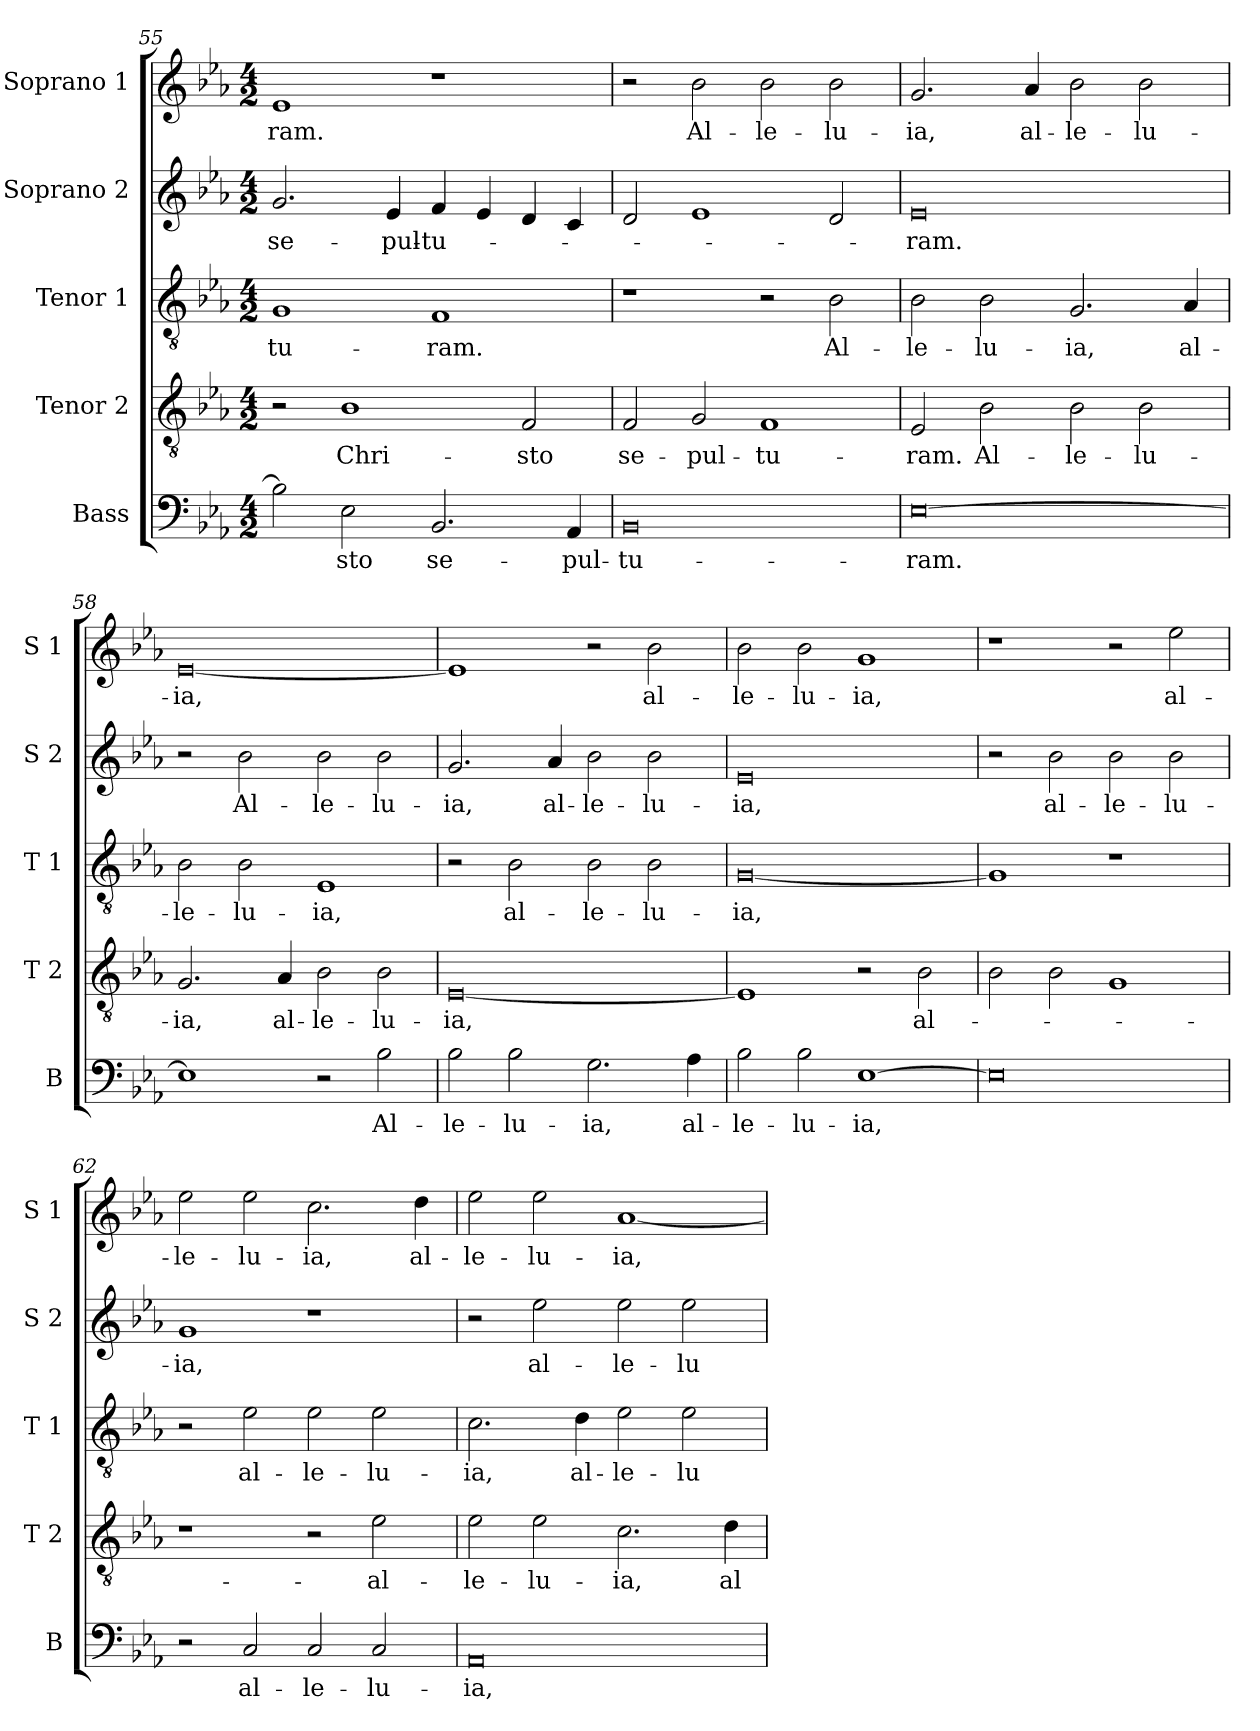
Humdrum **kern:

**kern	**text	**kern	**text	**kern	**text	**kern	**text	**kern	**text
*part5	*part5	*part4	*part4	*part3	*part3	*part2	*part2	*part1	*part1
*staff5	*staff5	*staff4	*staff4	*staff3	*staff3	*staff2	*staff2	*staff1	*staff1
*I"Bass	*	*I"Tenor 2	*	*I"Tenor 1	*	*I"Soprano 2	*	*I"Soprano 1	*
*I'B	*	*I'T 2	*	*I'T 1	*	*I'S 2	*	*I'S 1	*
*clefF4	*	*clefGv2	*	*clefGv2	*	*clefG2	*	*clefG2	*
*k[b-e-a-]	*	*k[b-e-a-]	*	*k[b-e-a-]	*	*k[b-e-a-]	*	*k[b-e-a-]	*
*E-:	*	*E-:	*	*E-:	*	*E-:	*	*E-:	*
*M4/2	*	*M4/2	*	*M4/2	*	*M4/2	*	*M4/2	*
=55	=55	=55	=55	=55	=55	=55	=55	=55	=55
!	!	!	!	!	!LO:LY:b	!	!LO:LY:b	!	!LO:LY:b
2B-\]	.	2r	.	1G	-tu-	2.g/	se-	1e-	-ram.
!	!LO:LY:b	!	!LO:LY:b	!	!	!	!	!	!
2E-\	-sto	1B-	Chri-	.	.	.	.	.	.
!	!	!	!	!	!	!	!LO:LY:b	!	!
.	.	.	.	.	.	4e-/	-pul-	.	.
!	!LO:LY:b	!	!	!	!LO:LY:b	!	!LO:LY:b	!	!
2.BB-/	se-	.	.	1F	-ram.	4f/	-tu-	1r	.
.	.	.	.	.	.	4e-/	.	.	.
!	!	!	!LO:LY:b	!	!	!	!	!	!
.	.	2F/	-sto	.	.	4d/	.	.	.
!	!LO:LY:b	!	!	!	!	!	!	!	!
4AA-/	-pul-	.	.	.	.	4c/	.	.	.
!!LO:PB:g=z
=56	=56	=56	=56	=56	=56	=56	=56	=56	=56
!	!LO:LY:b	!	!LO:LY:b	!	!	!	!	!	!
0BB-	-tu-	2F/	se-	1r	.	2d/	.	2r	.
!	!	!	!LO:LY:b	!	!	!	!	!	!LO:LY:b
.	.	2G/	-pul-	.	.	1e-	.	2b-\	Al-
!	!	!	!LO:LY:b	!	!	!	!	!	!LO:LY:b
.	.	1F	-tu-	2r	.	.	.	2b-\	-le-
!	!	!	!	!	!LO:LY:b	!	!	!	!LO:LY:b
.	.	.	.	2B-\	Al-	2d/	.	2b-\	-lu-
=57	=57	=57	=57	=57	=57	=57	=57	=57	=57
!	!LO:LY:b	!	!LO:LY:b	!	!LO:LY:b	!	!LO:LY:b	!	!LO:LY:b
[0E-	-ram.	2E-/	-ram.	2B-\	-le-	0e-	-ram.	2.g/	-ia,
!	!	!	!LO:LY:b	!	!LO:LY:b	!	!	!	!
.	.	2B-\	Al-	2B-\	-lu-	.	.	.	.
!	!	!	!	!	!	!	!	!	!LO:LY:b
.	.	.	.	.	.	.	.	4a-/	al-
!	!	!	!LO:LY:b	!	!LO:LY:b	!	!	!	!LO:LY:b
.	.	2B-\	-le-	2.G/	-ia,	.	.	2b-\	-le-
!	!	!	!LO:LY:b	!	!	!	!	!	!LO:LY:b
.	.	2B-\	-lu-	.	.	.	.	2b-\	-lu-
!	!	!	!	!	!LO:LY:b	!	!	!	!
.	.	.	.	4A-/	al-	.	.	.	.
=58	=58	=58	=58	=58	=58	=58	=58	=58	=58
!	!	!	!LO:LY:b	!	!LO:LY:b	!	!	!	!LO:LY:b
1E-]	.	2.G/	-ia,	2B-\	-le-	2r	.	[0e-	-ia,
!	!	!	!	!	!LO:LY:b	!	!LO:LY:b	!	!
.	.	.	.	2B-\	-lu-	2b-\	Al-	.	.
!	!	!	!LO:LY:b	!	!	!	!	!	!
.	.	4A-/	al-	.	.	.	.	.	.
!	!	!	!LO:LY:b	!	!LO:LY:b	!	!LO:LY:b	!	!
2r	.	2B-\	-le-	1E-	-ia,	2b-\	-le-	.	.
!	!LO:LY:b	!	!LO:LY:b	!	!	!	!LO:LY:b	!	!
2B-\	Al-	2B-\	-lu-	.	.	2b-\	-lu-	.	.
=59	=59	=59	=59	=59	=59	=59	=59	=59	=59
!	!LO:LY:b	!	!LO:LY:b	!	!	!	!LO:LY:b	!	!
2B-\	-le-	[0E-	-ia,	2r	.	2.g/	-ia,	1e-]	.
!	!LO:LY:b	!	!	!	!LO:LY:b	!	!	!	!
2B-\	-lu-	.	.	2B-\	al-	.	.	.	.
!	!	!	!	!	!	!	!LO:LY:b	!	!
.	.	.	.	.	.	4a-/	al-	.	.
!	!LO:LY:b	!	!	!	!LO:LY:b	!	!LO:LY:b	!	!
2.G\	-ia,	.	.	2B-\	-le-	2b-\	-le-	2r	.
!	!	!	!	!	!LO:LY:b	!	!LO:LY:b	!	!LO:LY:b
.	.	.	.	2B-\	-lu-	2b-\	-lu-	2b-\	al-
!	!LO:LY:b	!	!	!	!	!	!	!	!
4A-\	al-	.	.	.	.	.	.	.	.
=60	=60	=60	=60	=60	=60	=60	=60	=60	=60
!	!LO:LY:b	!	!	!	!LO:LY:b	!	!LO:LY:b	!	!LO:LY:b
2B-\	-le-	1E-]	.	[0G	-ia,	0e-	-ia,	2b-\	-le-
!	!LO:LY:b	!	!	!	!	!	!	!	!LO:LY:b
2B-\	-lu-	.	.	.	.	.	.	2b-\	-lu-
!	!LO:LY:b	!	!	!	!	!	!	!	!LO:LY:b
[1E-	-ia,	2r	.	.	.	.	.	1g	-ia,
!	!	!	!LO:LY:b	!	!	!	!	!	!
.	.	2B-\	al-	.	.	.	.	.	.
!!LO:LB:g=z
=61	=61	=61	=61	=61	=61	=61	=61	=61	=61
0E-]	.	2B-\	.	1G]	.	2r	.	1r	.
!	!	!	!	!	!	!	!LO:LY:b	!	!
.	.	2B-\	.	.	.	2b-\	al-	.	.
!	!	!	!	!	!	!	!LO:LY:b	!	!
.	.	1G	.	1r	.	2b-\	-le-	2r	.
!	!	!	!	!	!	!	!LO:LY:b	!	!LO:LY:b
.	.	.	.	.	.	2b-\	-lu-	2ee-\	al-
=62	=62	=62	=62	=62	=62	=62	=62	=62	=62
!	!	!	!	!	!	!	!LO:LY:b	!	!LO:LY:b
2r	.	1r	.	2r	.	1g	-ia,	2ee-\	-le-
!	!LO:LY:b	!	!	!	!LO:LY:b	!	!	!	!LO:LY:b
2C/	al-	.	.	2e-\	al-	.	.	2ee-\	-lu-
!	!LO:LY:b	!	!	!	!LO:LY:b	!	!	!	!LO:LY:b
2C/	-le-	2r	.	2e-\	-le-	1r	.	2.cc\	-ia,
!	!LO:LY:b	!	!LO:LY:b	!	!LO:LY:b	!	!	!	!
2C/	-lu-	2e-\	-al-	2e-\	-lu-	.	.	.	.
!	!	!	!	!	!	!	!	!	!LO:LY:b
.	.	.	.	.	.	.	.	4dd\	al-
=63	=63	=63	=63	=63	=63	=63	=63	=63	=63
!	!LO:LY:b	!	!LO:LY:b	!	!LO:LY:b	!	!	!	!LO:LY:b
0AA-	-ia,	2e-\	-le-	2.c\	-ia,	2r	.	2ee-\	-le-
!	!	!	!LO:LY:b	!	!	!	!LO:LY:b	!	!LO:LY:b
.	.	2e-\	-lu-	.	.	2ee-\	al-	2ee-\	-lu-
!	!	!	!	!	!LO:LY:b	!	!	!	!
.	.	.	.	4d\	al-	.	.	.	.
!	!	!	!LO:LY:b	!	!LO:LY:b	!	!LO:LY:b	!	!LO:LY:b
.	.	2.c\	-ia,	2e-\	-le-	2ee-\	-le-	[1a-	-ia,
!	!	!	!	!	!LO:LY:b	!	!LO:LY:b	!	!
.	.	.	.	2e-\	-lu-	2ee-\	-lu-	.	.
!	!	!	!LO:LY:b	!	!	!	!	!	!
.	.	4d\	al-	.	.	.	.	.	.
=	=	=	=	=	=	=	=	=	=
*-	*-	*-	*-	*-	*-	*-	*-	*-	*-
